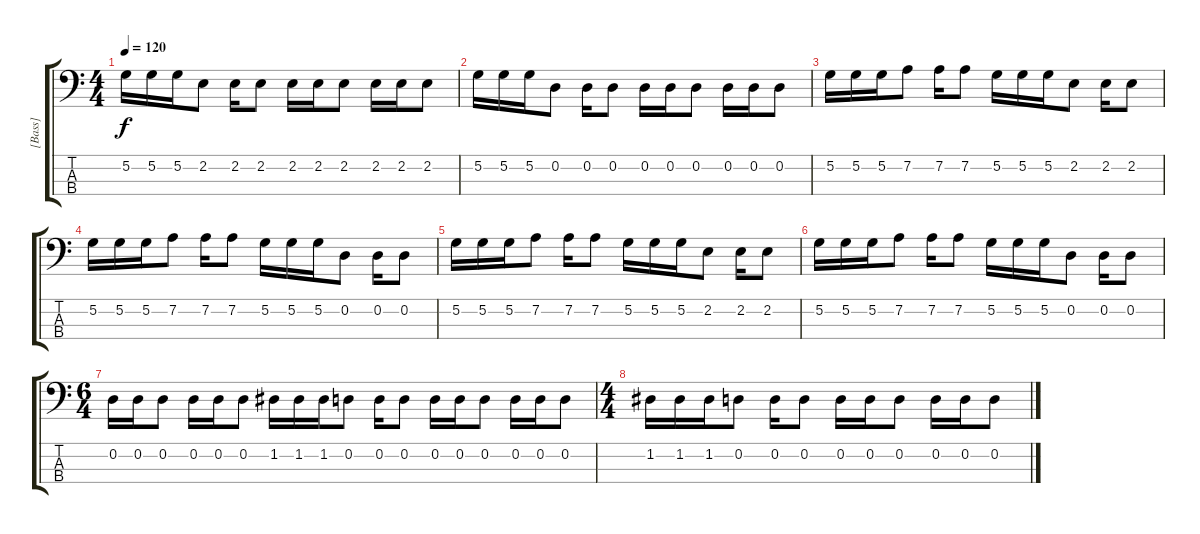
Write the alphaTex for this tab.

\track ("[Bass]" "[Bass]") {instrument electricbassfinger}
\staff {score tabs}
\tuning (G2 D2 A1 D1) {hide}
\ts (4 4)
\tempo 120
\clef f4
\ks c
5.2.16{dy f} 5.2.16 5.2.16 2.2.8 2.2.16 2.2.8 2.2.16 2.2.16 2.2.8 2.2.16 2.2.16 2.2.8 |
5.2.16 5.2.16 5.2.16 0.2.8 0.2.16 0.2.8 0.2.16 0.2.16 0.2.8 0.2.16 0.2.16 0.2.8 |
5.2.16 5.2.16 5.2.16 7.2.8 7.2.16 7.2.8 5.2.16 5.2.16 5.2.16 2.2.8 2.2.16 2.2.8 |
5.2.16 5.2.16 5.2.16 7.2.8 7.2.16 7.2.8 5.2.16 5.2.16 5.2.16 0.2.8 0.2.16 0.2.8 |
5.2.16 5.2.16 5.2.16 7.2.8 7.2.16 7.2.8 5.2.16 5.2.16 5.2.16 2.2.8 2.2.16 2.2.8 |
5.2.16 5.2.16 5.2.16 7.2.8 7.2.16 7.2.8 5.2.16 5.2.16 5.2.16 0.2.8 0.2.16 0.2.8 |
\ts (6 4)
0.2.16 0.2.16 0.2.8 0.2.16 0.2.16 0.2.8 1.2.16 1.2.16 1.2.16 0.2.8 0.2.16 0.2.8 0.2.16 0.2.16 0.2.8 0.2.16 0.2.16 0.2.8 |
\ts (4 4)
1.2.16 1.2.16 1.2.16 0.2.8 0.2.16 0.2.8 0.2.16 0.2.16 0.2.8 0.2.16 0.2.16 0.2.8
